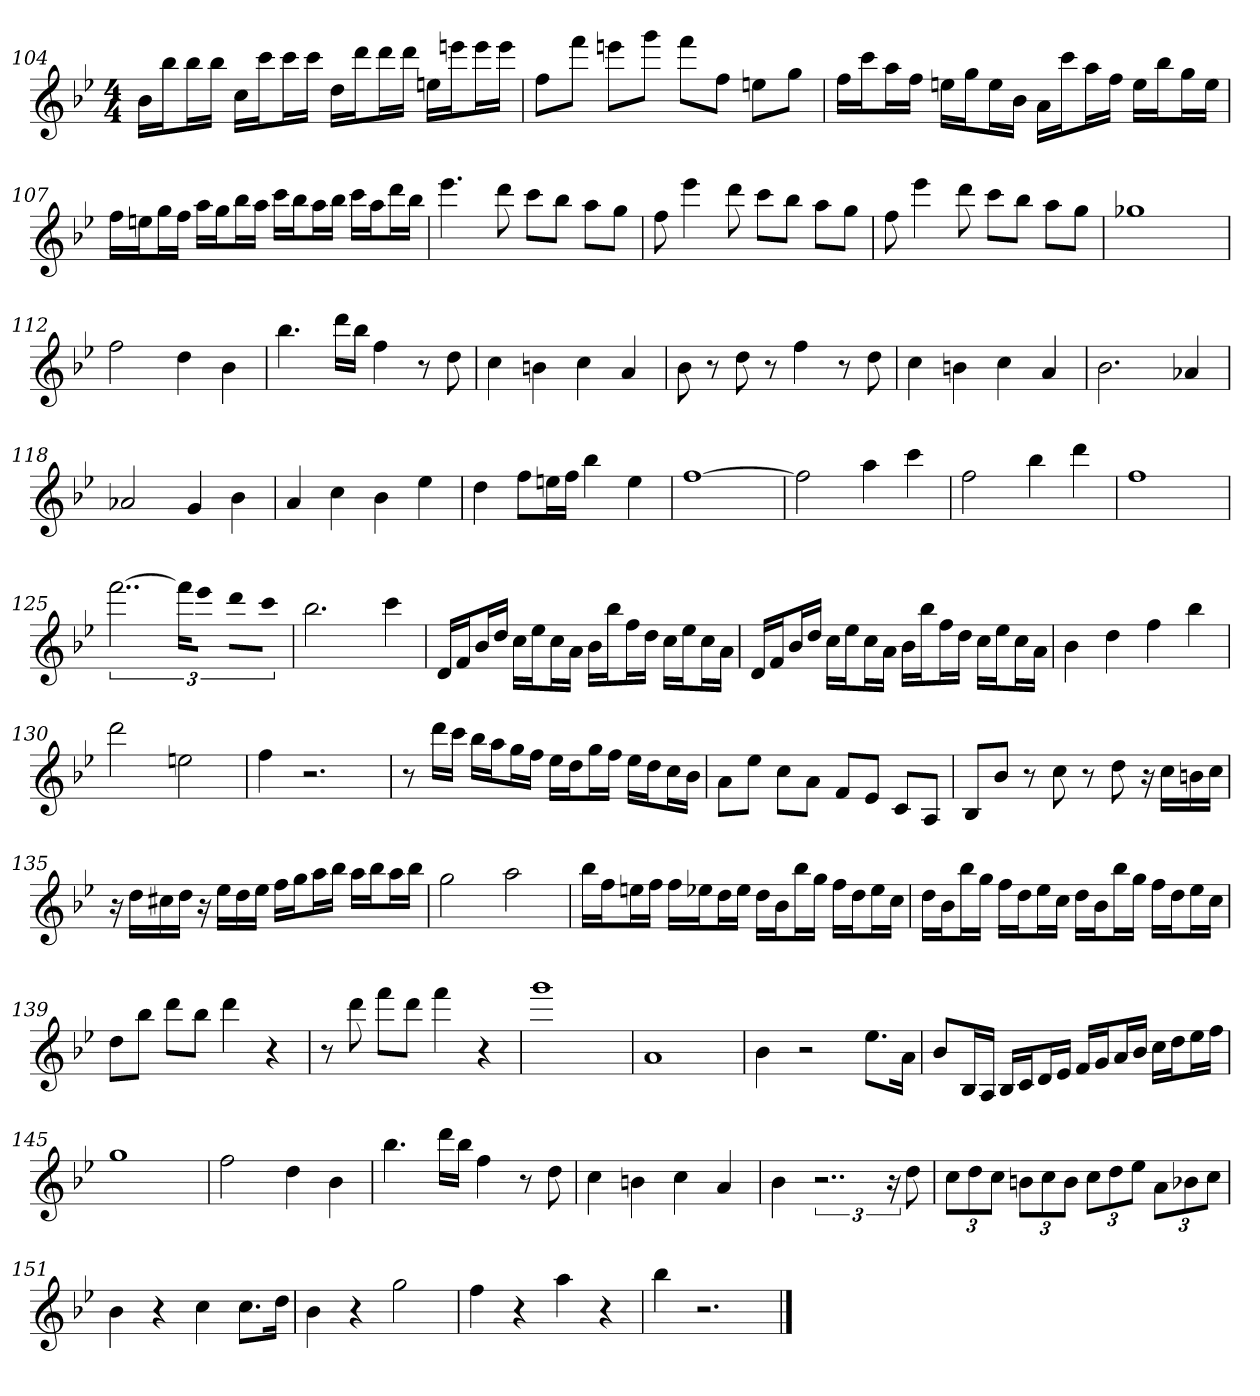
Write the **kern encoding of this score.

**kern
*part1
*staff1
*k[b-e-]
*B-:
*M4/4
=104
16b-LL
16bb-J
16bb-L
16bb-JJ
16ccLL
16cccJ
16cccL
16cccJJ
16ddLL
16dddJ
16dddL
16dddJJ
16eenLL
16eeenJ
16eeeL
16eeeJJ
=105
8ffL
8fffJ
8eeenL
8gggJ
8fffL
8ffJ
8eenL
8ggJ
=106
16ffLL
16cccJ
16aaL
16ffJJ
16eenLL
16ggJ
16eeL
16b-JJ
16aLL
16cccJ
16aaL
16ffJJ
16eeLL
16bb-J
16ggL
16eeJJ
=107
16ffLL
16eenJ
16ggL
16ffJJ
16aaLL
16ggJ
16bb-L
16aaJJ
16cccLL
16bb-J
16aaL
16bb-JJ
16cccLL
16aaJ
16dddL
16bb-JJ
=108
4.eee-
8ddd
8cccL
8bb-J
8aaL
8ggJ
=109
8ff
4eee-
8ddd
8cccL
8bb-J
8aaL
8ggJ
=110
8ff
4eee-
8ddd
8cccL
8bb-J
8aaL
8ggJ
=111
1gg-X
=112
2ff
4dd
4b-
=113
4.bb-
16dddLL
16bb-JJ
4ff
8r
8dd
=114
4cc
4bn
4cc
4a
=115
8b-
8r
8dd
8r
4ff
8r
8dd
=116
4cc
4bn
4cc
4a
=117
2.b-
4a-X
=118
2a-X
4g
4b-
=119
4a
4cc
4b-
4ee-
=120
4dd
8ffL
16eenL
16ffJJ
4bb-
4ee
=121
[1ff
=122
2ff]
4aa
4ccc
=123
2ff
4bb-
4ddd
=124
1ff
=125
[3..fff
24fffKL]
8eee-J
8dddL
8cccJ
=126
2.bb-
4ccc
=127
16dLL
16fJ
16b-L
16ddJJ
16ccLL
16ee-J
16ccL
16aJJ
16b-LL
16bb-J
16ffL
16ddJJ
16ccLL
16ee-J
16ccL
16aJJ
=128
16dLL
16fJ
16b-L
16ddJJ
16ccLL
16ee-J
16ccL
16aJJ
16b-LL
16bb-J
16ffL
16ddJJ
16ccLL
16ee-J
16ccL
16aJJ
=129
4b-
4dd
4ff
4bb-
=130
2ddd
2een
=131
4ff
2.r
=132
8r
16dddLL
16cccJJ
16bb-LL
16aaJ
16ggL
16ffJJ
16ee-LL
16ddJ
16ggL
16ffJJ
16ee-LL
16ddJ
16ccL
16b-JJ
=133
8aL
8ee-J
8ccL
8aJ
8fL
8e-J
8cL
8AJ
=134
8B-L
8b-J
8r
8cc
8r
8dd
16r
16ccLL
16bn
16ccJJ
=135
16r
16ddLL
16cc#X
16ddJJ
16r
16ee-LL
16dd
16ee-JJ
16ffLL
16ggJ
16aaL
16bb-JJ
16aaLL
16bb-J
16aaL
16bb-JJ
=136
2gg
2aa
=137
16bb-LL
16ffJ
16eenL
16ffJJ
16ffLL
16ee-XJ
16ddL
16ee-JJ
16ddLL
16b-J
16bb-L
16ggJJ
16ffLL
16ddJ
16ee-L
16ccJJ
=138
16ddLL
16b-J
16bb-L
16ggJJ
16ffLL
16ddJ
16ee-L
16ccJJ
16ddLL
16b-J
16bb-L
16ggJJ
16ffLL
16ddJ
16ee-L
16ccJJ
=139
8ddL
8bb-J
8dddL
8bb-J
4ddd
4r
=140
8r
8ddd
8fffL
8dddJ
4fff
4r
=141
1ggg
=142
1a
=143
4b-
2r
8.ee-L
16aJk
=144
8b-L
16B-L
16AJJ
16B-LL
16cJ
16dL
16e-JJ
16fLL
16gJ
16aL
16b-JJ
16ccLL
16ddJ
16ee-L
16ffJJ
=145
1gg
=146
2ff
4dd
4b-
=147
4.bb-
16dddLL
16bb-JJ
4ff
8r
8dd
=148
4cc
4bn
4cc
4a
=149
4b-
3..r
24r
8dd
=150
12ccL
12dd
12ccJ
12bnL
12cc
12bJ
12ccL
12dd
12ee-J
12aL
12b-X
12ccJ
=151
4b-
4r
4cc
8.ccL
16ddJk
=152
4b-
4r
2gg
=153
4ff
4r
4aa
4r
=154
4bb-
2.r
==
*-
